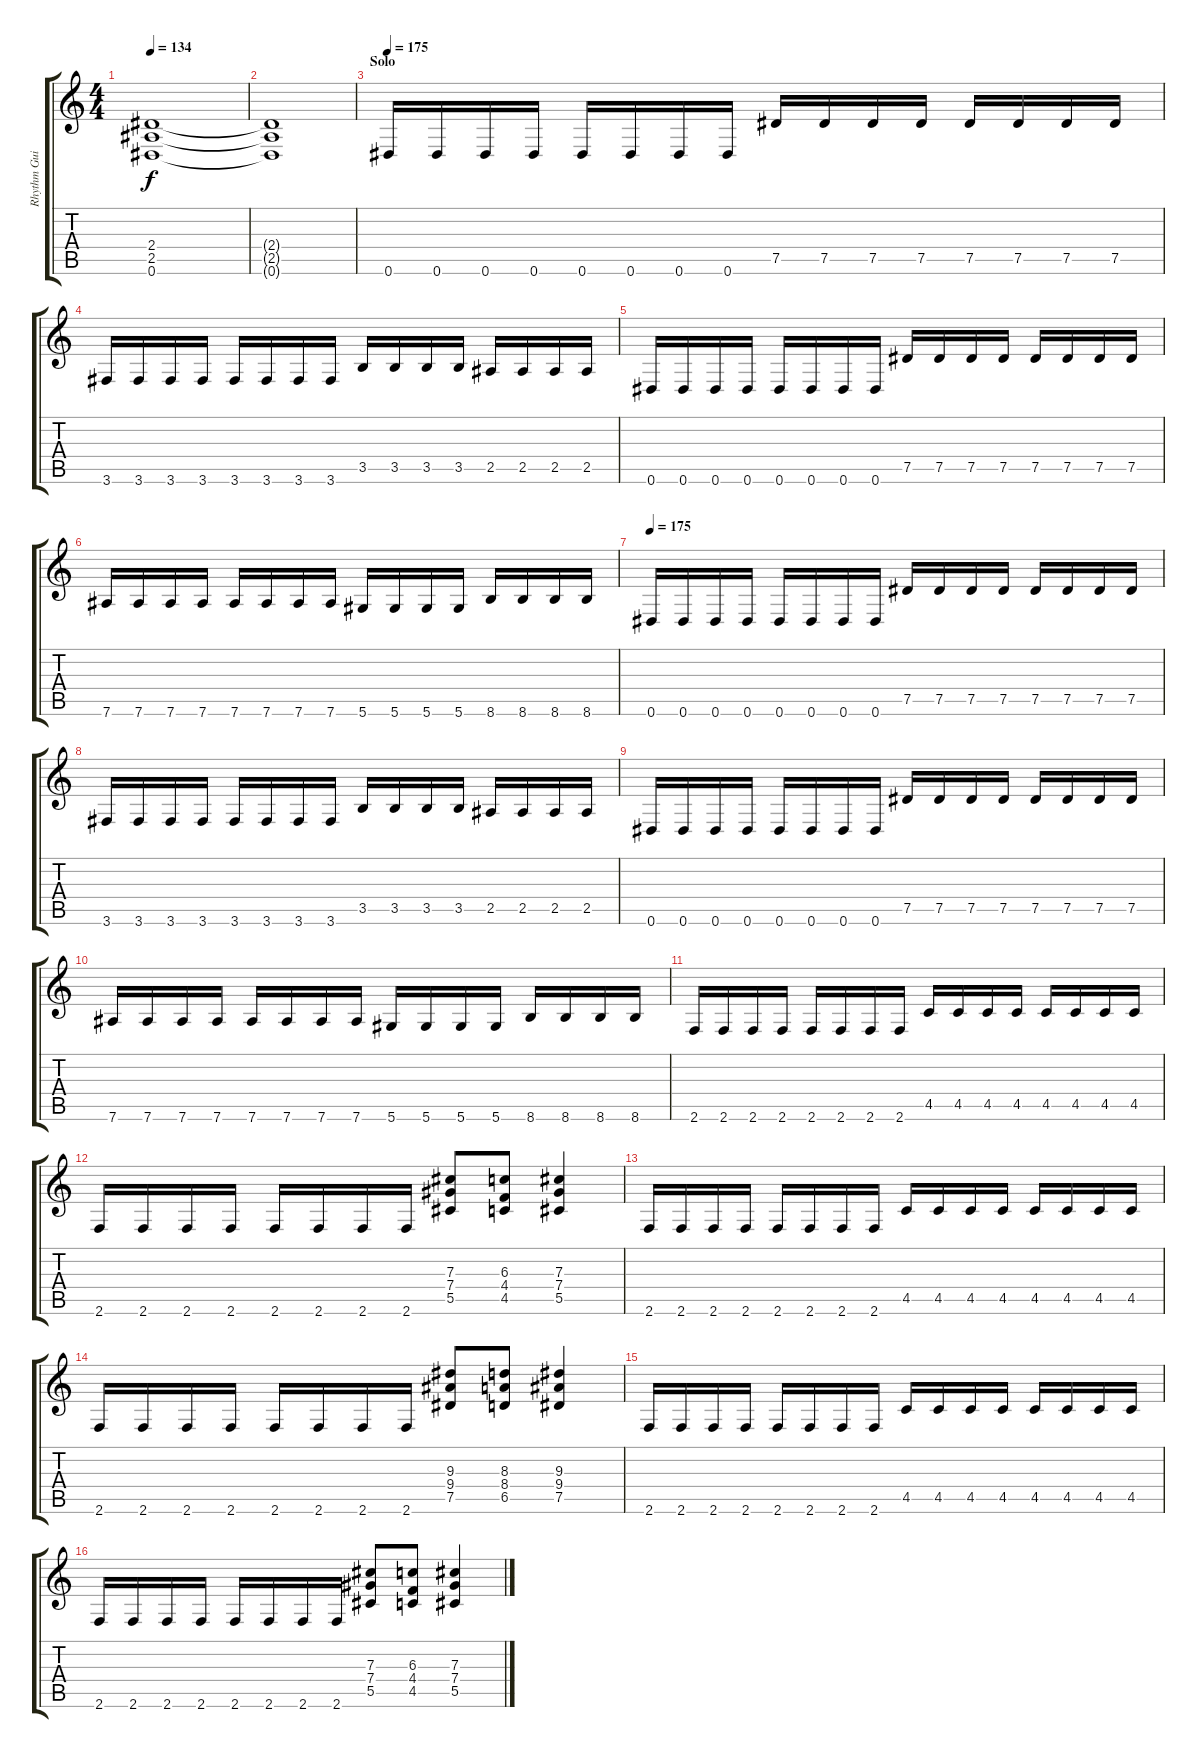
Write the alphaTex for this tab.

\track ("Rhythm Guitar" "Rhythm Gui") {instrument distortionguitar}
\staff {score tabs}
\tuning (Eb4 Bb3 Gb3 Db3 Ab2 Eb2) {hide}
\ts (4 4)
\tempo 134
\clef g2
\ks c
(2.4 2.5 0.6).1{dy f} |
(2.4{t} 2.5{t} 0.6{t}).1 |
\section ("" "Solo")
\tempo 175
0.6.16 0.6.16 0.6.16 0.6.16 0.6.16 0.6.16 0.6.16 0.6.16 7.5.16 7.5.16 7.5.16 7.5.16 7.5.16 7.5.16 7.5.16 7.5.16 |
3.6.16 3.6.16 3.6.16 3.6.16 3.6.16 3.6.16 3.6.16 3.6.16 3.5.16 3.5.16 3.5.16 3.5.16 2.5.16 2.5.16 2.5.16 2.5.16 |
0.6.16 0.6.16 0.6.16 0.6.16 0.6.16 0.6.16 0.6.16 0.6.16 7.5.16 7.5.16 7.5.16 7.5.16 7.5.16 7.5.16 7.5.16 7.5.16 |
7.6.16 7.6.16 7.6.16 7.6.16 7.6.16 7.6.16 7.6.16 7.6.16 5.6.16 5.6.16 5.6.16 5.6.16 8.6.16 8.6.16 8.6.16 8.6.16 |
\tempo 175
0.6.16 0.6.16 0.6.16 0.6.16 0.6.16 0.6.16 0.6.16 0.6.16 7.5.16 7.5.16 7.5.16 7.5.16 7.5.16 7.5.16 7.5.16 7.5.16 |
3.6.16 3.6.16 3.6.16 3.6.16 3.6.16 3.6.16 3.6.16 3.6.16 3.5.16 3.5.16 3.5.16 3.5.16 2.5.16 2.5.16 2.5.16 2.5.16 |
0.6.16 0.6.16 0.6.16 0.6.16 0.6.16 0.6.16 0.6.16 0.6.16 7.5.16 7.5.16 7.5.16 7.5.16 7.5.16 7.5.16 7.5.16 7.5.16 |
7.6.16 7.6.16 7.6.16 7.6.16 7.6.16 7.6.16 7.6.16 7.6.16 5.6.16 5.6.16 5.6.16 5.6.16 8.6.16 8.6.16 8.6.16 8.6.16 |
2.6.16 2.6.16 2.6.16 2.6.16 2.6.16 2.6.16 2.6.16 2.6.16 4.5.16 4.5.16 4.5.16 4.5.16 4.5.16 4.5.16 4.5.16 4.5.16 |
2.6.16 2.6.16 2.6.16 2.6.16 2.6.16 2.6.16 2.6.16 2.6.16 (7.3 7.4 5.5).8 (6.3 4.4 4.5).8 (7.3 7.4 5.5).4 |
2.6.16 2.6.16 2.6.16 2.6.16 2.6.16 2.6.16 2.6.16 2.6.16 4.5.16 4.5.16 4.5.16 4.5.16 4.5.16 4.5.16 4.5.16 4.5.16 |
2.6.16 2.6.16 2.6.16 2.6.16 2.6.16 2.6.16 2.6.16 2.6.16 (9.3 9.4 7.5).8 (8.3 8.4 6.5).8 (9.3 9.4 7.5).4 |
2.6.16 2.6.16 2.6.16 2.6.16 2.6.16 2.6.16 2.6.16 2.6.16 4.5.16 4.5.16 4.5.16 4.5.16 4.5.16 4.5.16 4.5.16 4.5.16 |
2.6.16 2.6.16 2.6.16 2.6.16 2.6.16 2.6.16 2.6.16 2.6.16 (7.3 7.4 5.5).8 (6.3 4.4 4.5).8 (7.3 7.4 5.5).4
